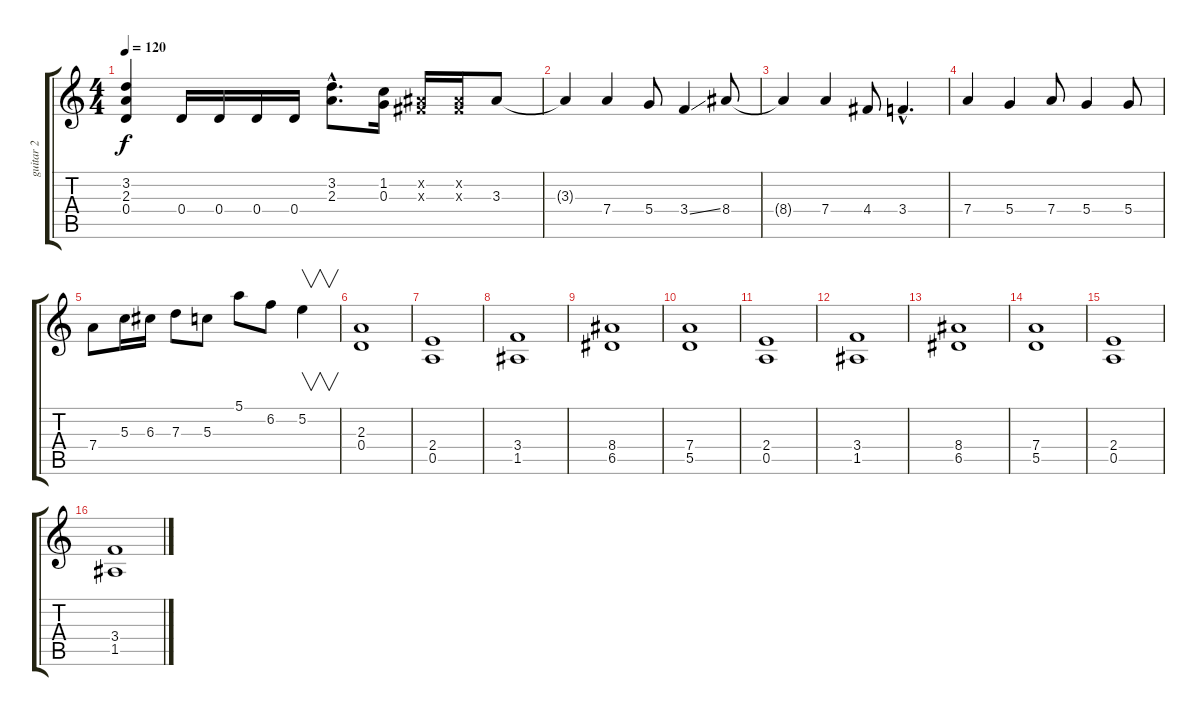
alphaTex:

\track ("guitar 2" "guitar 2") {instrument distortionguitar}
\staff {score tabs}
\tuning (E4 B3 G3 D3 A2 E2) {hide}
\ts (4 4)
\tempo 120
\clef g2
\ks c
(3.2{t} 2.3{t} 0.4{t}).4{dy f} 0.4.16 0.4.16 0.4.16 0.4.16 (3.2{hac} 2.3{hac}).8{d} (1.2 0.3).16 (-1.2{x} -1.3{x}).16 (-1.2{x} -1.3{x}).16 3.3.8 |
3.3{t}.4 7.4.4 5.4.8 3.4{ss}.4 8.4.8 |
8.4{t}.4 7.4.4 4.4.8 3.4{hac}.4{d} |
7.4.4 5.4.4 7.4.8 5.4.4 5.4.8 |
7.4.8 5.3.16 6.3.16 7.3.8 5.3.8 5.1.8 6.2.8 5.2.4{v} |
(2.3 0.4).1 |
(2.4 0.5).1 |
(3.4 1.5).1 |
(8.4 6.5).1 |
(7.4 5.5).1 |
(2.4 0.5).1 |
(3.4 1.5).1 |
(8.4 6.5).1 |
(7.4 5.5).1 |
(2.4 0.5).1 |
(3.4 1.5).1
